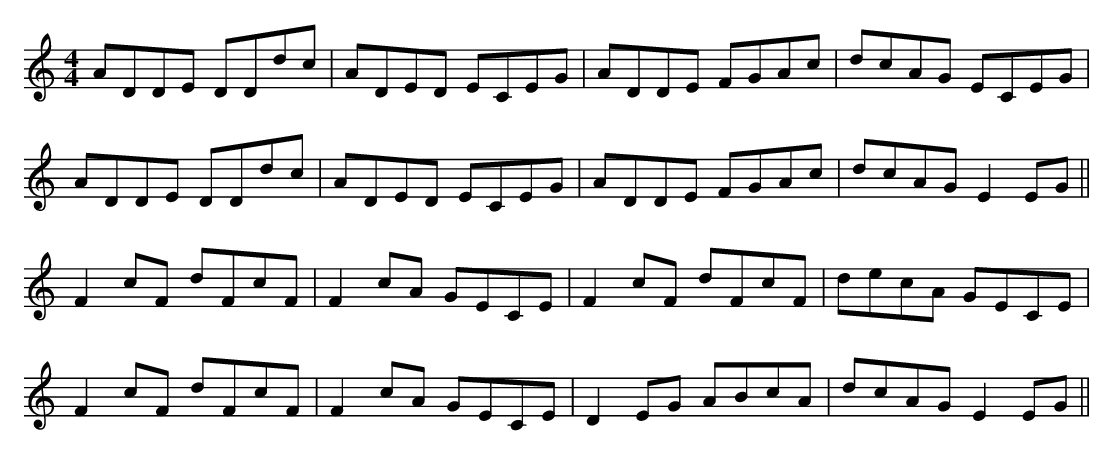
X:1
M:4/4
K:Ddor
ADDE DDdc|ADED ECEG|ADDE FGAc|dcAG ECEG|
ADDE DDdc|ADED ECEG|ADDE FGAc|dcAG E2 EG||
F2 cF dFcF|F2 cA GECE|F2 cF dFcF|decA GECE|
F2 cF dFcF|F2 cA GECE|D2EG ABcA|dcAG E2EG||
